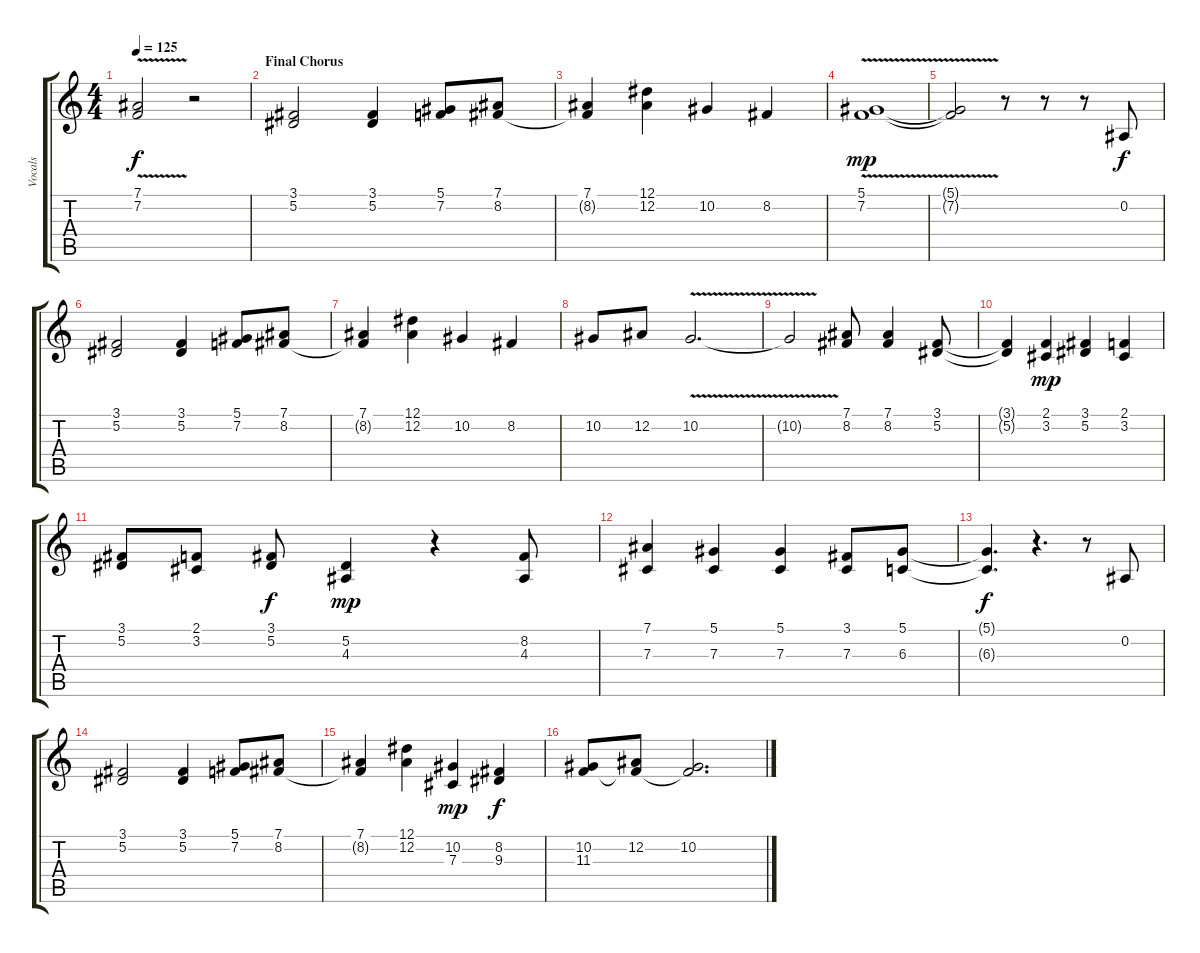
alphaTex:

\track ("Vocals" "Vocals") {instrument altosax}
\staff {score tabs}
\tuning (Eb4 Bb3 Gb3 Db3 Ab2 Eb2) {hide}
\ts (4 4)
\tempo 125
\clef g2
\ks c
(7.1{v} 7.2).2{dy f} r.2 |
\section ("" "Final Chorus")
(3.1 5.2).2 (3.1 5.2).4 (5.1 7.2).8 (7.1 8.2).8 |
(7.1 8.2{t}).4 (12.1 12.2).4 10.2.4 8.2.4 |
(5.1{v} 7.2{v}).1{dy mp} |
(5.1{t} 7.2{t}).2 r.8 r.8 r.8 0.2.8{dy f} |
(3.1 5.2).2 (3.1 5.2).4 (5.1 7.2).8 (7.1 8.2).8 |
(7.1 8.2{t}).4 (12.1 12.2).4 10.2.4 8.2.4 |
10.2.8 12.2.8 10.2{v}.2{d} |
10.2{t}.2 (7.1 8.2).8 (7.1 8.2).4 (3.1 5.2).8 |
(3.1{t} 5.2{t}).4 (2.1 3.2).4{dy mp} (3.1 5.2).4 (2.1 3.2).4 |
(3.1 5.2).8 (2.1 3.2).8 (3.1 5.2).8{dy f} (5.2 4.3).4{dy mp} r.4 (8.2 4.3).8 |
(7.1 7.3).4 (5.1 7.3).4 (5.1 7.3).4 (3.1 7.3).8 (5.1 6.3).8 |
(5.1{t} 6.3{t}).4{d dy f} r.4{d} r.8 0.2.8 |
(3.1 5.2).2 (3.1 5.2).4 (5.1 7.2).8 (7.1 8.2).8 |
(7.1 8.2{t}).4 (12.1 12.2).4 (10.2 7.3).4{dy mp} (8.2 9.3).4{dy f} |
(10.2 11.3).8 (12.2 11.3{t}).8 (10.2 11.3{t}).2{d}
